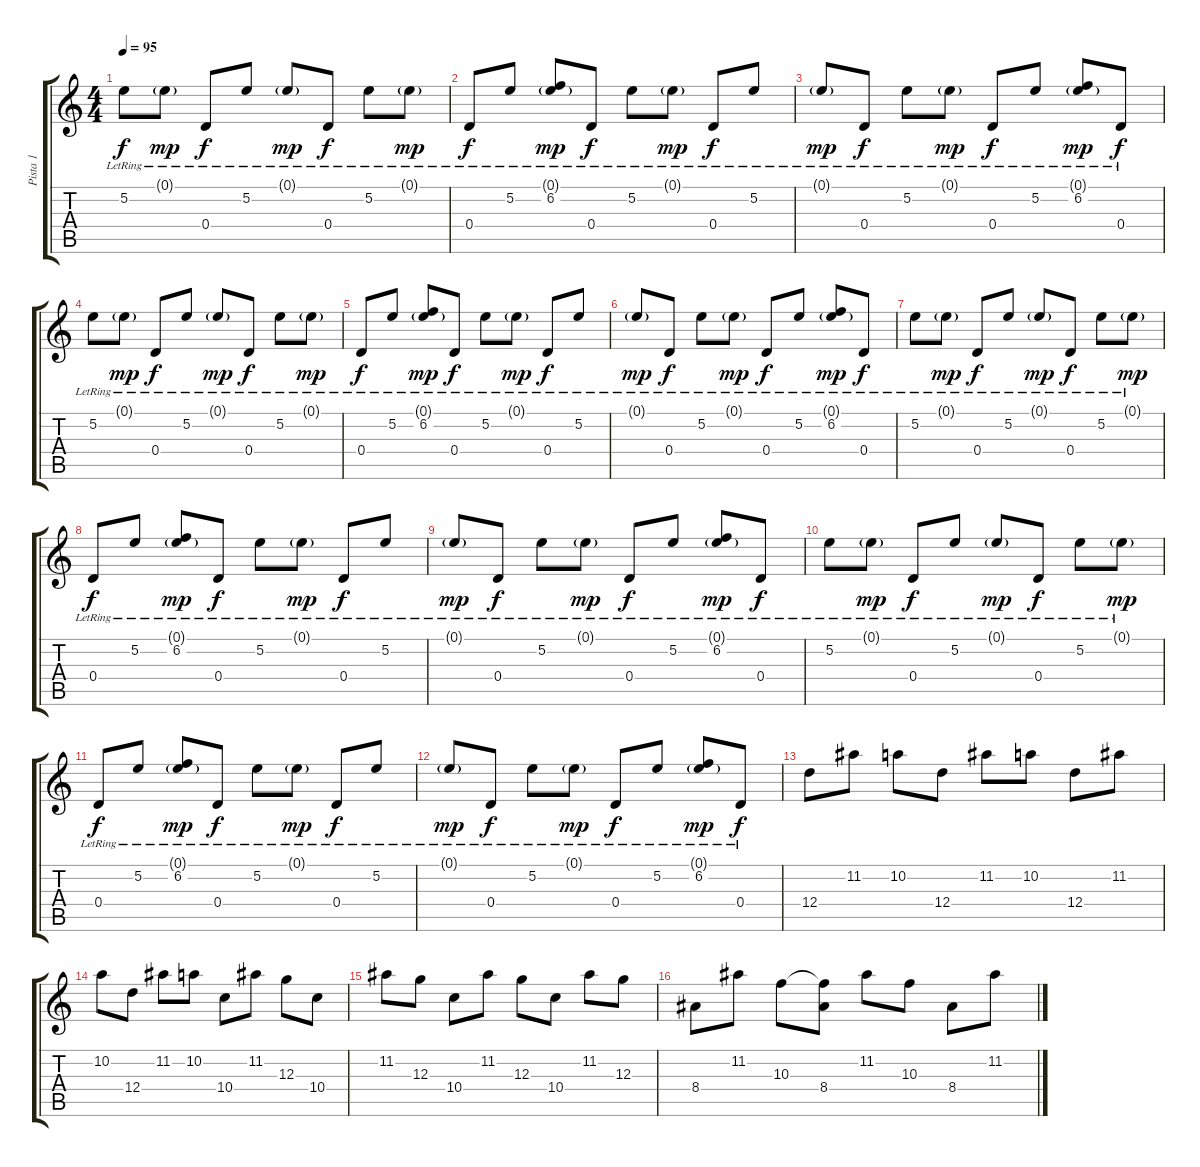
\track ("Pista 1" "Pista 1") {instrument electricguitarjazz}
\staff {score tabs}
\tuning (E4 B3 G3 D3 A2 E2) {hide}
\ts (4 4)
\tempo 95
\clef g2
\ks c
5.2{lr}.8{dy f} 0.1{g lr}.8{dy mp} 0.4{lr}.8{dy f} 5.2{lr}.8 0.1{g lr}.8{dy mp} 0.4{lr}.8{dy f} 5.2{lr}.8 0.1{g lr}.8{dy mp} |
0.4{lr}.8{dy f} 5.2{lr}.8 (0.1{g lr} 6.2{lr}).8{dy mp} 0.4{lr}.8{dy f} 5.2{lr}.8 0.1{g lr}.8{dy mp} 0.4{lr}.8{dy f} 5.2{lr}.8 |
0.1{g lr}.8{dy mp} 0.4{lr}.8{dy f} 5.2{lr}.8 0.1{g lr}.8{dy mp} 0.4{lr}.8{dy f} 5.2{lr}.8 (0.1{g lr} 6.2{lr}).8{dy mp} 0.4{lr}.8{dy f} |
5.2{lr}.8 0.1{g lr}.8{dy mp} 0.4{lr}.8{dy f} 5.2{lr}.8 0.1{g lr}.8{dy mp} 0.4{lr}.8{dy f} 5.2{lr}.8 0.1{g lr}.8{dy mp} |
0.4{lr}.8{dy f} 5.2{lr}.8 (0.1{g lr} 6.2{lr}).8{dy mp} 0.4{lr}.8{dy f} 5.2{lr}.8 0.1{g lr}.8{dy mp} 0.4{lr}.8{dy f} 5.2{lr}.8 |
0.1{g lr}.8{dy mp} 0.4{lr}.8{dy f} 5.2{lr}.8 0.1{g lr}.8{dy mp} 0.4{lr}.8{dy f} 5.2{lr}.8 (0.1{g lr} 6.2{lr}).8{dy mp} 0.4{lr}.8{dy f} |
5.2{lr}.8 0.1{g lr}.8{dy mp} 0.4{lr}.8{dy f} 5.2{lr}.8 0.1{g lr}.8{dy mp} 0.4{lr}.8{dy f} 5.2{lr}.8 0.1{g lr}.8{dy mp} |
0.4{lr}.8{dy f} 5.2{lr}.8 (0.1{g lr} 6.2{lr}).8{dy mp} 0.4{lr}.8{dy f} 5.2{lr}.8 0.1{g lr}.8{dy mp} 0.4{lr}.8{dy f} 5.2{lr}.8 |
0.1{g lr}.8{dy mp} 0.4{lr}.8{dy f} 5.2{lr}.8 0.1{g lr}.8{dy mp} 0.4{lr}.8{dy f} 5.2{lr}.8 (0.1{g lr} 6.2{lr}).8{dy mp} 0.4{lr}.8{dy f} |
5.2{lr}.8 0.1{g lr}.8{dy mp} 0.4{lr}.8{dy f} 5.2{lr}.8 0.1{g lr}.8{dy mp} 0.4{lr}.8{dy f} 5.2{lr}.8 0.1{g lr}.8{dy mp} |
0.4{lr}.8{dy f} 5.2{lr}.8 (0.1{g lr} 6.2{lr}).8{dy mp} 0.4{lr}.8{dy f} 5.2{lr}.8 0.1{g lr}.8{dy mp} 0.4{lr}.8{dy f} 5.2{lr}.8 |
0.1{g lr}.8{dy mp} 0.4{lr}.8{dy f} 5.2{lr}.8 0.1{g lr}.8{dy mp} 0.4{lr}.8{dy f} 5.2{lr}.8 (0.1{g lr} 6.2{lr}).8{dy mp} 0.4{lr}.8{dy f} |
12.4.8 11.2.8 10.2.8 12.4.8 11.2.8 10.2.8 12.4.8 11.2.8 |
10.2.8 12.4.8 11.2.8 10.2.8 10.4.8 11.2.8 12.3.8 10.4.8 |
11.2.8 12.3.8 10.4.8 11.2.8 12.3.8 10.4.8 11.2.8 12.3.8 |
8.4.8 11.2.8 10.3.8 (10.3{t} 8.4).8 11.2.8 10.3.8 8.4.8 11.2.8
